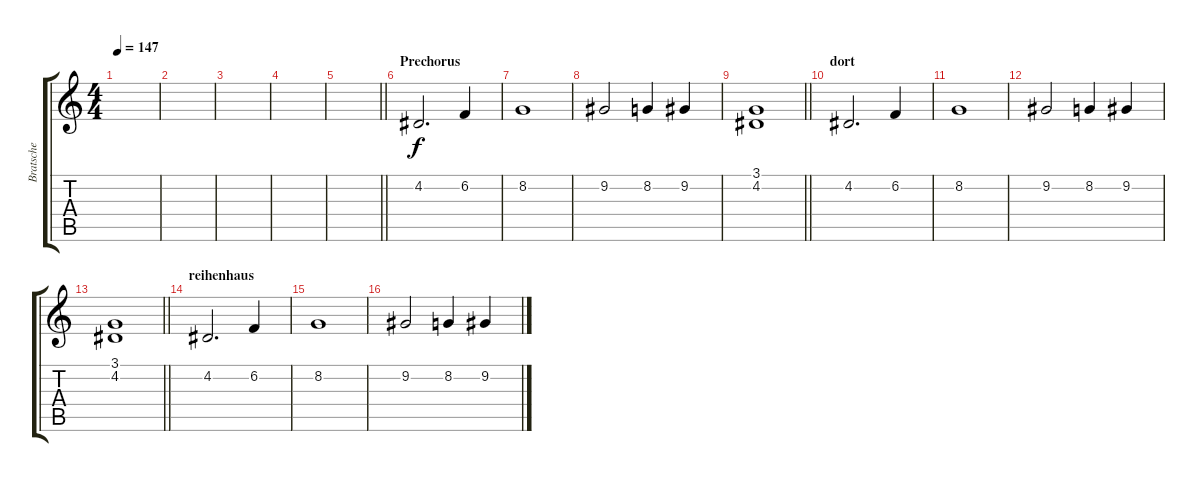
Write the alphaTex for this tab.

\track ("Bratsche" "Bratsche") {instrument viola}
\staff {score tabs}
\tuning (E4 B3 G3 D3 A2 E2) {hide}
\ts (4 4)
\tempo 147
\clef g2
\ks c
|
|
|
|
\barLineRight lightlight
|
\section ("" "Prechorus")
4.2.2{d} 6.2.4 |
8.2.1 |
9.2.2 8.2.4 9.2.4 |
\barLineRight lightlight
(3.1 4.2).1 |
\section ("" "dort")
4.2.2{d} 6.2.4 |
8.2.1 |
9.2.2 8.2.4 9.2.4 |
\barLineRight lightlight
(3.1 4.2).1 |
\section ("" "reihenhaus")
4.2.2{d} 6.2.4 |
8.2.1 |
9.2.2 8.2.4 9.2.4
